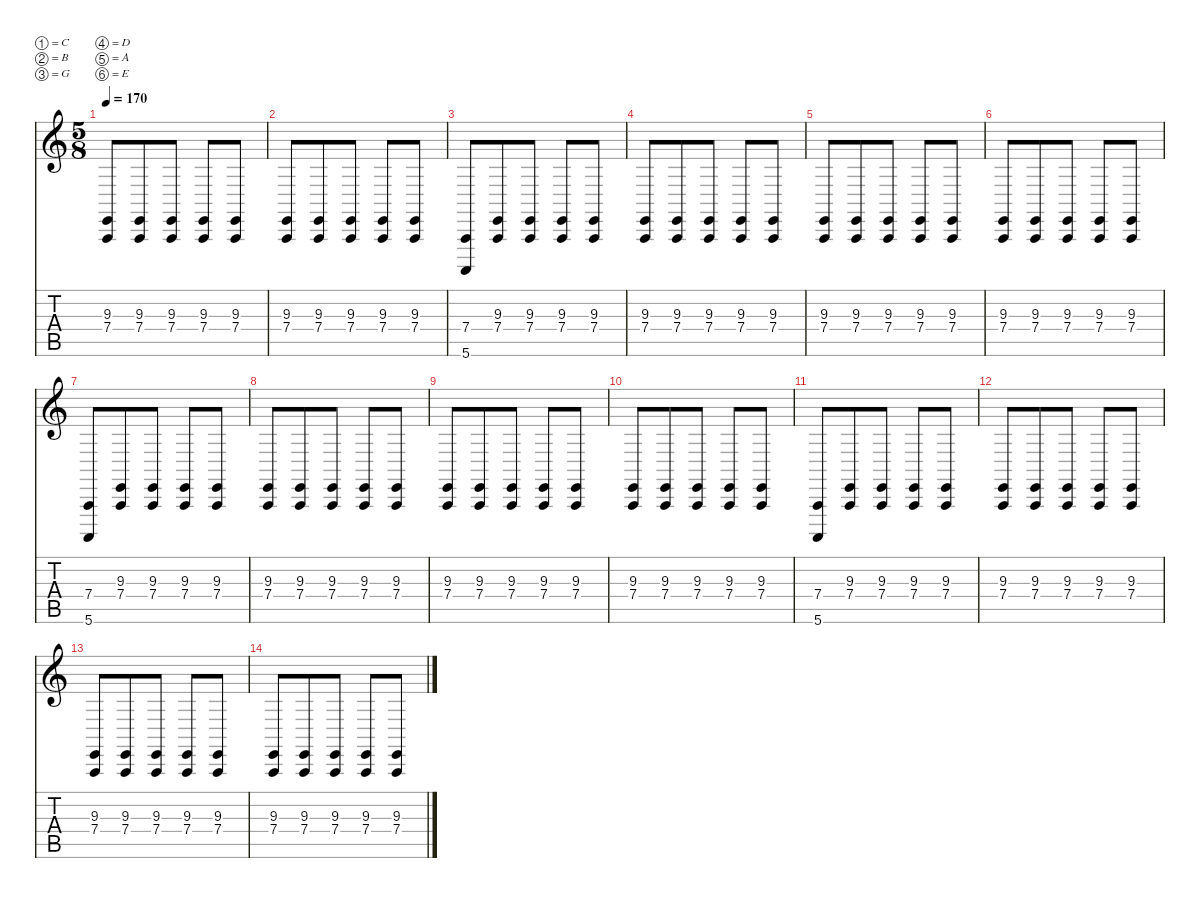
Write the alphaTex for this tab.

\defaultSystemsLayout 4
\hideDynamics
\bracketExtendMode nobrackets
\singleTrackTrackNamePolicy hidden
\multiTrackTrackNamePolicy hidden
\firstSystemTrackNameMode fullname
\firstSystemTrackNameOrientation horizontal
\otherSystemsTrackNameOrientation horizontal
\track ("Piano - left" "pno.") {instrument brightacousticpiano}
\staff {score tabs}
\tuning (C2 B1 G1 D1 A0 E0)
\ts (5 8)
\tempo 170
\clef g2
\ks c
(9.3 7.4).8{dy f beam Up} (9.3 7.4).8{beam Up} (9.3 7.4).8{beam Up} (9.3 7.4).8{beam Up} (9.3 7.4).8{beam Up} |
(9.3 7.4).8{beam Up} (9.3 7.4).8{beam Up} (9.3 7.4).8{beam Up} (9.3 7.4).8{beam Up} (9.3 7.4).8{beam Up} |
(7.4 5.6).8{dy fff beam Up} (9.3 7.4).8{dy f beam Up} (9.3 7.4).8{beam Up} (9.3 7.4).8{beam Up} (9.3 7.4).8{beam Up} |
(9.3 7.4).8{beam Up} (9.3 7.4).8{beam Up} (9.3 7.4).8{beam Up} (9.3 7.4).8{beam Up} (9.3 7.4).8{beam Up} |
(9.3 7.4).8{beam Up} (9.3 7.4).8{beam Up} (9.3 7.4).8{beam Up} (9.3 7.4).8{beam Up} (9.3 7.4).8{beam Up} |
(9.3 7.4).8{beam Up} (9.3 7.4).8{beam Up} (9.3 7.4).8{beam Up} (9.3 7.4).8{beam Up} (9.3 7.4).8{beam Up} |
(7.4 5.6).8{dy fff beam Up} (9.3 7.4).8{dy f beam Up} (9.3 7.4).8{beam Up} (9.3 7.4).8{beam Up} (9.3 7.4).8{beam Up} |
(9.3 7.4).8{beam Up} (9.3 7.4).8{beam Up} (9.3 7.4).8{beam Up} (9.3 7.4).8{beam Up} (9.3 7.4).8{beam Up} |
(9.3 7.4).8{beam Up} (9.3 7.4).8{beam Up} (9.3 7.4).8{beam Up} (9.3 7.4).8{beam Up} (9.3 7.4).8{beam Up} |
(9.3 7.4).8{beam Up} (9.3 7.4).8{beam Up} (9.3 7.4).8{beam Up} (9.3 7.4).8{beam Up} (9.3 7.4).8{beam Up} |
(7.4 5.6).8{dy fff beam Up} (9.3 7.4).8{dy f beam Up} (9.3 7.4).8{beam Up} (9.3 7.4).8{beam Up} (9.3 7.4).8{beam Up} |
(9.3 7.4).8{beam Up} (9.3 7.4).8{beam Up} (9.3 7.4).8{beam Up} (9.3 7.4).8{beam Up} (9.3 7.4).8{beam Up} |
(9.3 7.4).8{beam Up} (9.3 7.4).8{beam Up} (9.3 7.4).8{beam Up} (9.3 7.4).8{beam Up} (9.3 7.4).8{beam Up} |
(9.3 7.4).8{beam Up} (9.3 7.4).8{beam Up} (9.3 7.4).8{beam Up} (9.3 7.4).8{beam Up} (9.3 7.4).8{beam Up}
